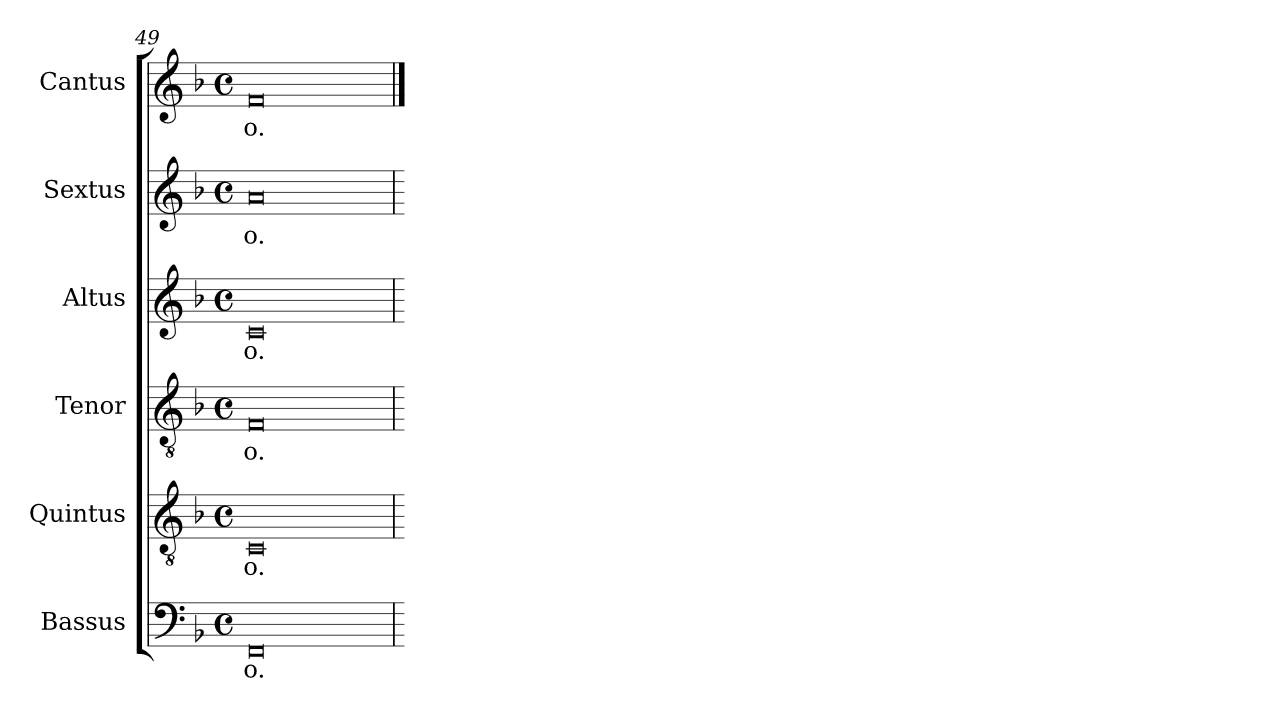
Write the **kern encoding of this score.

**kern	**text	**kern	**text	**kern	**text	**kern	**text	**kern	**text	**kern	**text
*part6	*part6	*part5	*part5	*part4	*part4	*part3	*part3	*part2	*part2	*part1	*part1
*staff6	*staff6	*staff5	*staff5	*staff4	*staff4	*staff3	*staff3	*staff2	*staff2	*staff1	*staff1
*I"Bassus	*	*I"Quintus	*	*I"Tenor	*	*I"Altus	*	*I"Sextus	*	*I"Cantus	*
*clefF4	*	*clefGv2	*	*clefGv2	*	*clefG2	*	*clefG2	*	*clefG2	*
*k[b-]	*	*k[b-]	*	*k[b-]	*	*k[b-]	*	*k[b-]	*	*k[b-]	*
*F:	*	*F:	*	*F:	*	*F:	*	*F:	*	*F:	*
*M4/4	*	*M4/4	*	*M4/4	*	*M4/4	*	*M4/4	*	*M4/4	*
*met(c)	*	*met(c)	*	*met(c)	*	*met(c)	*	*met(c)	*	*met(c)	*
=49	=49	=49	=49	=49	=49	=49	=49	=49	=49	=49	=49
!	!LO:LY:b:cj	!	!LO:LY:b:cj	!	!LO:LY:b:cj	!	!LO:LY:b:cj	!	!LO:LY:b:cj	!	!LO:LY:b:cj
0FF	-o.	0C	-o.	0F	-o.	0c	-o.	0a	o.	0f	o.
=	==	=	==	=	==	=	==	=	==	==	==
*-	*-	*-	*-	*-	*-	*-	*-	*-	*-	*-	*-
